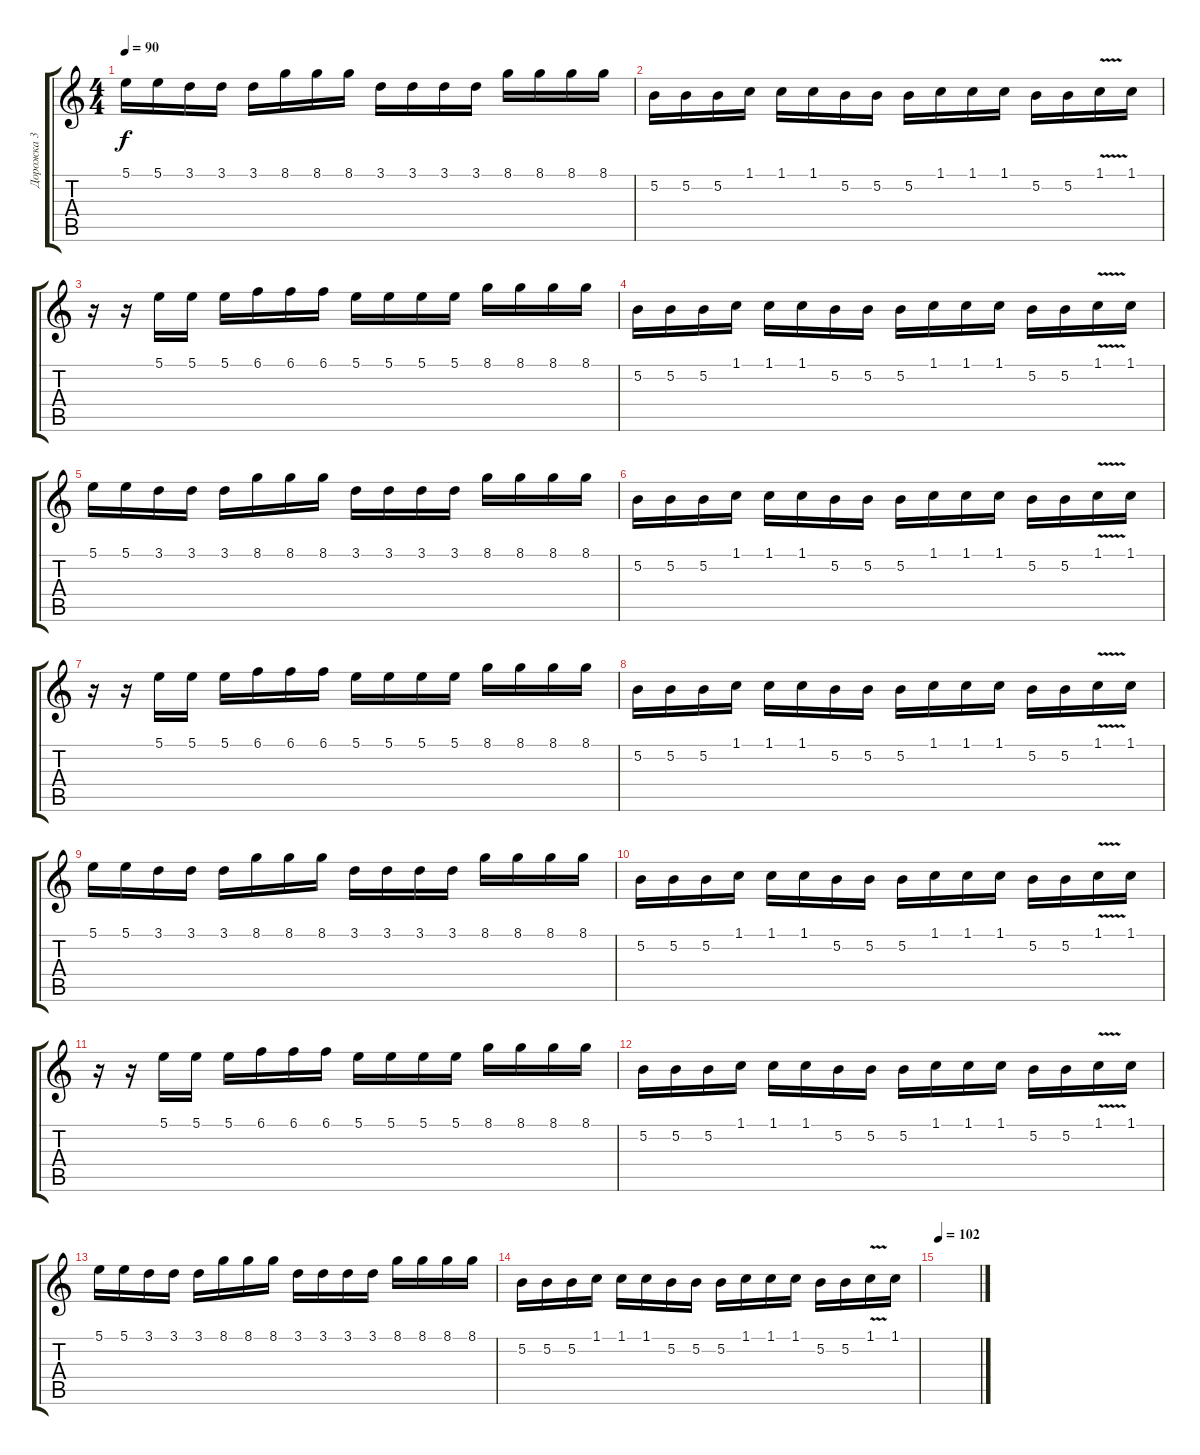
\track ("Дорожка 3" "Дорожка 3") {instrument electricguitarclean}
\staff {score tabs}
\tuning (B3 Gb3 D3 A2 E2 B1) {hide}
\ts (4 4)
\tempo 90
\clef g2
\ks c
5.1.16{dy f} 5.1.16 3.1.16 3.1.16 3.1.16 8.1.16 8.1.16 8.1.16 3.1.16 3.1.16 3.1.16 3.1.16 8.1.16 8.1.16 8.1.16 8.1.16 |
5.2.16 5.2.16 5.2.16 1.1.16 1.1.16 1.1.16 5.2.16 5.2.16 5.2.16 1.1.16 1.1.16 1.1.16 5.2.16 5.2.16 1.1{v}.16 1.1.16 |
r.16 r.16 5.1.16 5.1.16 5.1.16 6.1.16 6.1.16 6.1.16 5.1.16 5.1.16 5.1.16 5.1.16 8.1.16 8.1.16 8.1.16 8.1.16 |
5.2.16 5.2.16 5.2.16 1.1.16 1.1.16 1.1.16 5.2.16 5.2.16 5.2.16 1.1.16 1.1.16 1.1.16 5.2.16 5.2.16 1.1{v}.16 1.1.16 |
5.1.16 5.1.16 3.1.16 3.1.16 3.1.16 8.1.16 8.1.16 8.1.16 3.1.16 3.1.16 3.1.16 3.1.16 8.1.16 8.1.16 8.1.16 8.1.16 |
5.2.16 5.2.16 5.2.16 1.1.16 1.1.16 1.1.16 5.2.16 5.2.16 5.2.16 1.1.16 1.1.16 1.1.16 5.2.16 5.2.16 1.1{v}.16 1.1.16 |
r.16 r.16 5.1.16 5.1.16 5.1.16 6.1.16 6.1.16 6.1.16 5.1.16 5.1.16 5.1.16 5.1.16 8.1.16 8.1.16 8.1.16 8.1.16 |
5.2.16 5.2.16 5.2.16 1.1.16 1.1.16 1.1.16 5.2.16 5.2.16 5.2.16 1.1.16 1.1.16 1.1.16 5.2.16 5.2.16 1.1{v}.16 1.1.16 |
5.1.16 5.1.16 3.1.16 3.1.16 3.1.16 8.1.16 8.1.16 8.1.16 3.1.16 3.1.16 3.1.16 3.1.16 8.1.16 8.1.16 8.1.16 8.1.16 |
5.2.16 5.2.16 5.2.16 1.1.16 1.1.16 1.1.16 5.2.16 5.2.16 5.2.16 1.1.16 1.1.16 1.1.16 5.2.16 5.2.16 1.1{v}.16 1.1.16 |
r.16 r.16 5.1.16 5.1.16 5.1.16 6.1.16 6.1.16 6.1.16 5.1.16 5.1.16 5.1.16 5.1.16 8.1.16 8.1.16 8.1.16 8.1.16 |
5.2.16 5.2.16 5.2.16 1.1.16 1.1.16 1.1.16 5.2.16 5.2.16 5.2.16 1.1.16 1.1.16 1.1.16 5.2.16 5.2.16 1.1{v}.16 1.1.16 |
5.1.16 5.1.16 3.1.16 3.1.16 3.1.16 8.1.16 8.1.16 8.1.16 3.1.16 3.1.16 3.1.16 3.1.16 8.1.16 8.1.16 8.1.16 8.1.16 |
5.2.16 5.2.16 5.2.16 1.1.16 1.1.16 1.1.16 5.2.16 5.2.16 5.2.16 1.1.16 1.1.16 1.1.16 5.2.16 5.2.16 1.1{v}.16 1.1.16 |
\tempo 102
